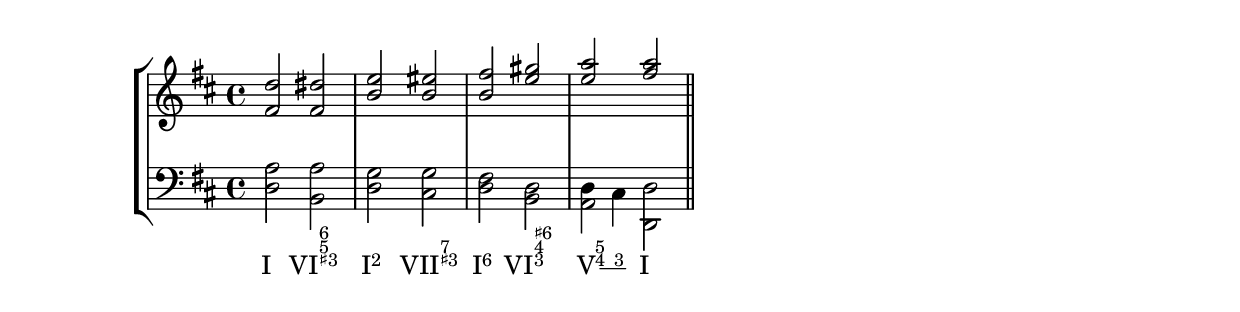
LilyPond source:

% cadenca.ly ::- a lilypond encoded cadence for demonstrating some
% capabilities of harmonyli.ly, a LilyPond library for integrating
% functional harmony analysis symbols into a score
%
% (c) 2019  Karsten Reincke (Frankfurt/Germany)
%
% This file is licensed under CC-BY-SA 4.0 international
% for details see https://creativecommons.org/licenses/by-sa/4.0/

\version "2.18.2"

\header { tagline = "" }
% harmonyli.ly :- a library for inserting Functional Harmony Analysis Symbols 
% into musical scores encoded in and created by LilyPOnd
%
% Copyright (c) 2019 Karsten Reincke, Frankfurt, Hans Blum
%
% This file is distributed either under the terms of the MIT license or under 
% the terms of the GPLv3 license. Feel free to choose the distribution method 
% you prefer by deleting the unsuitable licensing statement (Don't delete both): 
%
% (a) If you want to use it under the terms of the MIT license erase the 
%     following GPLv3 licensing statement:
% (b) If you want to use harmonyli.ly under the terms of the GPLv2 license
%      erase the following MIT license text
%
% GPLv3-Licensing Statement
% -------------------------

% This program is free software: you can redistribute it and/or modify
% it under the terms of the GNU General Public License as published by
% the Free Software Foundation, either version 3 of the License, or
% (at your option) any later version.

% This program is distributed in the hope that it will be useful,
% but WITHOUT ANY WARRANTY; without even the implied warranty of
% MERCHANTABILITY or FITNESS FOR A PARTICULAR PURPOSE.  See the
% GNU General Public License for more details.

% You should have received a copy of the GNU General Public License
% along with this program.  If not, see <https://www.gnu.org/licenses/>.

% MIT-License and Licensing Statement
% --------------------------------------
% Copyright 2019 Karsten Reincke, Frankfurt

% Permission is hereby granted, free of charge, to any person 
% obtaining a copy of this software and associated documentation 
% files (the "Software"), to deal in the Software without 
% restriction, including without limitation the rights to use, 
% copy, modify, merge, publish, distribute, sublicense, and/or sell 
% copies of the Software, and to permit persons to whom the 
% Software is furnished to do so, subject to the following conditions:

% The above copyright notice and this permission notice shall be 
% included in all copies or substantial portions of the Software.

% THE SOFTWARE IS PROVIDED "AS IS", WITHOUT WARRANTY OF ANY KIND, 
% EXPRESS OR IMPLIED, INCLUDING BUT NOT LIMITED TO THE WARRANTIES 
% OF MERCHANTABILITY, FITNESS FOR A PARTICULAR PURPOSE AND 
% NONINFRINGEMENT. IN NO EVENT SHALL THE AUTHORS OR COPYRIGHT 
% HOLDERS BE LIABLE FOR ANY CLAIM, DAMAGES OR OTHER LIABILITY, 
% WHETHER IN AN ACTION OF CONTRACT, TORT OR OTHERWISE, ARISING 
% FROM, OUT OF OR IN CONNECTION WITH THE SOFTWARE OR THE USE 
% OR OTHER DEALINGS IN THE SOFTWARE.
%
% Some Compliance Hints: 
% ----------------------
% (A) MIT Usage
% -------------
% (1) For using harmonyli.ly compliantly it is sufficient if the
% MIT license text is part of this file.
% (2) For modifying harmonyli.ly compliantly or for using part of
% it, it is sufficient if the MIT license text is included in 
% all copies or substantial portions
% (3) Under the terms of the MIT license you may use harmonyli.ly
% as part of your overarching work and you may distribute this
% overarching complex as whole under any license you want. But
% you may not erase the MIT license text in this file or in
% all derived files - just as the MIT license requires:
%
% The above copyright notice and this permission notice shall be 
% included in all copies or substantial portions of the Software.
%
% (B) GPLv3 Usage
% ---------------
% If you prefer to distribute harmonyli.ly under the terms of the
% GPLv3, then you have to fulfill all requirements of the GPLv3,
% especially those of §4 and §5 (strong copyleft effect and so on)
% and those of §6 (Conveying Non-Source Forms)
%
%%%%%%%%%%%%%%%%%%%%%%%%%%%%%%%%%%%%%%%%%%%%%%%%%%%%%%%%%%%%%%%%%%%%

% Reference to groundwork
% -----------------------
% harmonyli.ly heavily uses ideas and code of Klaus Blum's groundwork which has 
% been published in the 'Lilypond Snippet Repository':
% -> http://lsr.di.unimi.it/LSR/Item?id=967
%
% In a mail from Nov. the 4th 2019 Klaus Blum explicitly approved that he 
% a) distributes his code under the terms of the (American) public domain 
% b) agrees to use his file as groundwork for harmonyli.ly
% c) to distribute the result under the terms of of a dual-license: the user 
%    shall be enabled to choose whether he wants to use it under the terms
%   of the GPLv3 or the MIT
%
% Just as Klaus Blum's groundwork, also harmonyli.ly uses some explanations of 
% Neil Puttock by which he described the use text span engraver.
% -> http://www.mail-archive.com/lilypond-user%40gnu.org/msg60732.html
%%%%%%%%%%%%%%%%%%%%%%%%%%%%%%%%%%%%%%%%%%%%%%%%%%%%%%%%%%%%%%%%%%%%

\version "2.18.2"

%%%%%%%%%%%%%%%%%%%%%%%%%%%%%%%%%%%%%%%%%%%%%%%%%%%%%%%%%%%%%%%%%%%%%%
% Definition using the EBNF to formally describe the structure of a
% Functional Harmony Analysis Symbol ( = part of the functional harmony theory)
% 
% FHAS ::= {x},(cRS|RS),{DV} { BN }, { SN }, {AN, {AN, {AN, {AN, {AN}}}}}, {CT} {FS}
%
% cRS ::= RS,DV /* not separated by a blank */
%
%  RS ::= 'T' | 't' | 'S' | 's' | 'SS' | 'D' | 'd' | 'DD' 
%
%  DV ::= 'p' | 'P' | 'g' | 'G' | 
%
%   x ::= 'x' /* cross thought the RS */ 
%
%  BN ::= '1', ... ,'7'
%  SN ::= AN
%  AN ::= '1', ... ,'12'
%  CT ::= 'c', 'cis', ... 'h' | cRS
%
% Note: this is a syntactical definition. There is a semantical restriction
% which cannot easily be expressed by a context free grammar. The condition
% is 'AN1 < AN2 < AN3 < AN4 < AN5'. Therefore we only use the symbol AN
%
% Note: This definition also allows to express some a bit esoteric analyze 
% results like (Double Dominant or Double Sub dominant or Tonika,... relative
% counter relative) without no root tone / note. It depends on the context
% (and the viewpoint of the analyzer), which of them are semantically adequate.  
%%%%%%%%%%%%%%%%%%%%%%%%%%%%%%%%%%%%%%%%%%%%%%%%%%%%%%%%%%%%%%%%%%%%%%%%%%%

%%%%%%%%%%%%%%%%%%%%%%%%%%%%%%%%%%%%%%%%%%%%%%%%%%%%%%%%%%%%%%%%%%%%%%%%%%%
% Some implementation details:
% We refer to the parts of a RFS by the following identifiers:
%
%                                                        5 added note number = e | e5
%                                                        4 added note number = d | d4
%                                                        3 added note number = c | c3
%                           Sopran-Note-Number = S | SN  2 added note number = b | b2
%  fillstring = fsr | FSr   Riemann-Symbol = RS          1 added note number = a | a1  fillstring = fsr | FSr
%                           Bass-Note-Number = B | BN
% 
%
% This harmonyli.ly offers 3 interfaces:
%
% A) The basic method of harmonyli.ly is 'rfs' (riemann functional symbol). It 
% expects all elements of an RFS at a specific position and none of them may be 
% forgotten. If any of elements shall not be used, then the respective argument 
% must contain a "".
%
% Advantage: The analyzer gets the complete freedom to create his own version.
% Disadvantage: He must respect all details for not getting surprising results
% 
% B) The core method of harmonyli.ly is the method 'RFS'. It takes the naked 
% Riemann Symbol (like T, Tp, S, D, ...) and a list of pairs using the values of 
% BNoteKey, SNoteKey, ... as keys and as value any string / markup the user 
% wants to insert into the Riemann Function Symbol
%
% On this level, there exist 4 variants:
%   a) the method RFS - as described above
%   b) the method dRFS :- doubling the root RS symbol
%   c) the method xRFS :- crossing out the root RS symbol
%   d) the method xdRFS :- crossing out the doubled root RS symbol 
%
% Advantage: The analyzer may ignore the key value pairs he do not need.
% Disadvantage: He must know / respect the syntax of an association list
%
% C) Finally harmonyli.ly offers some often used instantiations of RFS
% as prepared functions
%
% Advantage: It is simple to insert such fixed RFS.
% Disadvantage: Not all RFS are delivered as fixed RFS
%%%%%%%%%%%%%%%%%%%%%%%%%%%%%%%%%%%%%%%%%%%%%%%%%%%%%%%%%%%%%%%%%%%%%%%%%%%%




%%%%%%%%%%%%%%%%%%%%%%%%%%%%%%%%%%%%%%%%%%%%%%%%%%%%%%%%%%%%%%%%%%%%%%%%%%
%
% About some special features
%
% (1) intermediary dominant and intermediary sections
% -----------------------------------------------
% Sometimes, the musicologist wants to express that in an intermediary section
% all chords function with respect to an intermediary harmonical focus instead
% being described with respect to the basic tone. 
% 
% The most simple example for such an intermediary section is the 'intermediary 
% dominant' (in German: 'Zwischendominante): It is not the dominant of the (
% keynote) tonic, but the dominant of the following chord.

% Moreover, sometimes the chord to which an intermediary section is refered
% does not close the section but is replaced by a functional equivalent. A
% famous example is the 'deceptive cadence' as closure of such an intermediary
% section.

% Hence, sometimes the musicologist does not only want to express that he reads
% a succession of chords as an intermediary section, he also want to explicitly
% name the assumed harmonical focus.

% For that purpose harmonyli.ly offers rows of intermediary chords:
%
% IntermediarySection ::- 'initIntermediaryArea' RFS+ closingRFS
%                 RFS ::- /* see above */
%          closingRFS ::- RFS with special parameter 'Context'
%
%
% (2) ZoomAnalyses
% ----------------
%
% In theoretical harmonical analyses often each analysis symbol refers to one 
% chord. In practical harmoncal analyses the analysis symbols refer to rows of 
% tones which are treated as passing notes.

% But sometimes, the musicologist does not want to ignore some shorter notes.
% Instead of this, he wants to increase the granularity of his symbols by
% integrating such 'detail notes' into his symbol. He wants to zoom into the
% the score.
%
% The most known example is the suspended chord as for example
%   6>5
%   4>3
%  D 
%
% For enabling musicologists to express such details, harmonyli.ly offers
% ZoomAreas. ZoomAreas use one pure Riemann Symbol for all chords, and the
% differences of the cords are described by numbers referring to the base tone
% of the chord
%
% ZoomArea ::- 
%     'initZoomArea' 
%     'setZoomRoot' 
%     'openZoomArea'
%     'setZoomSuccessor'+
%     'closeZoomArea'
%%%%%%%%%%%%%%%%%%%%%%%%%%%%%%%%%%%%%%%%%%%%%%%%%%%%%%%%%%%%%%%%%%%%%%%%%%%%%


% harmonyli.ly config area

% ImInfix

#(define imInfix "")


% ---------------------------------------------------------------------
% Harmonyli Interface No 1: The basic method for inserting all manually
% ---------------------------------------------------------------------

 
#(define-markup-command (fhas layout props RS SN BN aN bN cN dN eN CT fstl fstr)
  (markup? markup? markup? markup? markup? markup? markup? markup? markup? markup? markup?)
  (let* ((lCT (string-append "[" CT "]")))
    (if (equal? CT "")(set! lCT ""))
    (interpret-markup layout props
     #{
       \markup{
         \concat {
           $fstl
           \override #'(baseline-skip . 1.4)
           \center-column {
             \override #`(direction . ,UP)
             \override #'(baseline-skip . 2.0)
             \dir-column {
               \halign #CENTER
                \concat { $RS \tiny {  $lCT  } }
               \tiny
               \halign #CENTER
               $SN
             }
             \tiny
             $BN
           }
           \tiny
           \override #`(direction . ,UP)
           \override #'(baseline-skip . 0.8)
           \dir-column {
             " "
             {
               \override #`(direction . ,UP)
               \override #'(baseline-skip . 1.3)
               \dir-column { $aN  $bN $cN $dN $eN }
             }
           }
           $fstr
         }
       }
     #}
 )))
 

#(define-markup-command 
  (flosx layout props 
    RSl SNl BNl aNl bNl cNl dNl eNl CTl fstll fstrl
    RSr SNr BNr aNr bNr cNr dNr eNr CTr fstlr fstrr
    )
  ( markup? markup? markup? markup? markup? markup? markup? markup? markup?
    markup? markup? markup? markup? markup? markup? markup? markup? markup?
    markup? markup? markup? markup?
  )

    (interpret-markup layout props
     #{
        \markup{
          \box
          \concat {
            \fhas #RSl #SNl #BNl #aNl #bNl #cNl #dNl #eNl #CTl $fstll $fstrl
            " ⇨ "
            \fhas #RSr #SNr #BNr #aNr #bNr #cNr #dNr #eNr #CTr $fstlr $fstrr
          }      
        }
     #}
 ))
 
% ------------------------------------------------------------------------------
% Harmonyli Interface No 2.A: The core method for inserting only relevant values
% ------------------------------------------------------------------------------

#(define BNoteKey "B")
#(define SNoteKey "S")
#(define aNoteKey "a")
#(define bNoteKey "b")
#(define cNoteKey "c")
#(define dNoteKey "d")
#(define eNoteKey "e")
% LÖSCHEN DEPRECATED
% #(define fsKey "f")
% LÖSCHEN DEPRECATED
#(define fsKeyL "fl")
#(define fsKeyR "fr")

#(define RsSpec "T")
#(define RsCont "C")

#(define NBNoteKey "nB")
#(define NSNoteKey "nS")
#(define NaNoteKey "na")
#(define NbNoteKey "nb")
#(define NcNoteKey "nc")
#(define NdNoteKey "nd")
#(define NeNoteKey "ne")
#(define NRsSpec "nT")
#(define NRsCont "nC")
#(define NfsKeyL "nfl")
#(define NfsKeyR "nfr")

#(define BNoteDValue "")
#(define SNoteDValue "")
#(define aNoteDValue "")
#(define bNoteDValue "")
#(define cNoteDValue "")
#(define dNoteDValue "")
#(define eNoteDValue "")
#(define fsDValue "") 
#(define RsSpecDValue "")
#(define RsContDValue "")

% The RS can be crossed out and or doubled To express the combinations
% we invent a parameter RS taking the values [ n (normal) | x | d | xd ]
% x

% evaluating the arguments:
% gets the associatedList and the key of the wanted RFS element
% if any pair in the list contains the key, it returns the value
% defined in the pair, otherwise it returns the default value
#(define (assign keyValue assocList defaultValue)
  (string? list?)
  (let* ((localPair (assoc keyValue assocList)))
    (if localPair (cdr localPair) defaultValue)
  )
)

% INTERFACE 2.A
% returns the Riemann Function Symbol as markup
#(define-markup-command (setFHAS layout props RS AL)
  (markup? list?)
  (let*
    ( 
      (lRS (assign RsSpec AL RsSpecDValue ))
      (lBN (assign BNoteKey AL BNoteDValue))
      (lSN (assign SNoteKey AL SNoteDValue))
      (laN (assign aNoteKey AL aNoteDValue))
      (lbN (assign bNoteKey AL bNoteDValue))
      (lcN (assign cNoteKey AL cNoteDValue))
      (ldN (assign dNoteKey AL dNoteDValue))
      (leN (assign eNoteKey AL eNoteDValue))
      (lCT (assign RsCont AL RsContDValue))
      (lFSl (assign fsKeyL AL fsDValue))
      (lFSr (assign fsKeyR AL fsDValue))
    )
  
    (interpret-markup layout props
      (cond
        ( (equal? lRS "d")
          #{
             \markup \fhas \double #RS #lSN #lBN  #laN #lbN #lcN #ldN #leN #lCT #lFSl #lFSr 
          #}
        )
        ( (equal? lRS "x")
          #{
             \markup \fhas \crossout #RS #lSN #lBN  #laN #lbN #lcN #ldN #leN #lCT #lFSl #lFSr
          #}
        )
        ( (equal? lRS "xd")
          #{
             \markup \fhas \crossout \double #RS #lSN #lBN  #laN #lbN #lcN #ldN #leN #lCT #lFSl #lFSr
          #}
        )
        ( (equal? lRS "dx")
          #{
             \markup \fhas \crossout \double #RS #lSN #lBN  #laN #lbN #lcN #ldN #leN #lCT #lFSl #lFSr
          #}
        )
        ( else
          #{
             \markup \fhas #RS #lSN #lBN  #laN #lbN #lcN #ldN #leN #lCT #lFSl #lFSr
          #}
        )
      )
    )
   )
 )

% INTERFACE 2.A
% returns the Riemann Function Symbol as markup
#(define-markup-command (setFLAS layout props RSl RSr AL)
  (markup? markup? list?)
  (let*
    ( (lBNl (assign BNoteKey AL BNoteDValue))
      (lSNl (assign SNoteKey AL SNoteDValue))
      (laNl (assign aNoteKey AL aNoteDValue))
      (lbNl (assign bNoteKey AL bNoteDValue))
      (lcNl (assign cNoteKey AL cNoteDValue))
      (ldNl (assign dNoteKey AL dNoteDValue))
      (leNl (assign eNoteKey AL eNoteDValue))
      (lRSl (assign RsSpec AL RsSpecDValue ))
      (lCTl (assign RsCont AL RsContDValue)) 
      (lFSll (assign fsKeyL AL fsDValue))
      (lFSrl (assign fsKeyR AL fsDValue))
           
      (lBNr (assign NBNoteKey AL BNoteDValue))
      (lSNr (assign NSNoteKey AL SNoteDValue))
      (laNr (assign NaNoteKey AL aNoteDValue))
      (lbNr (assign NbNoteKey AL bNoteDValue))
      (lcNr (assign NcNoteKey AL cNoteDValue))
      (ldNr (assign NdNoteKey AL dNoteDValue))
      (leNr (assign NeNoteKey AL eNoteDValue))
      (lRSr (assign NRsSpec AL RsSpecDValue ))
      (lCTr (assign NRsCont AL RsContDValue))      
      (lFSlr (assign NfsKeyL AL fsDValue))
      (lFSrr (assign NfsKeyR AL fsDValue))
    )
  
    (interpret-markup layout props
      (cond
        ;; ---------- combinations with left double
        ( (and (equal? lRSl "d") (equal? lRSr "d"))
          #{
             \markup \flosx 
                \double #RSl #lSNl #lBNl  #laNl #lbNl #lcNl #ldNl #leNl #lCTl #lFSll #lFSrl
                \double #RSr #lSNr #lBNr  #laNr #lbNr #lcNr #ldNr #leNr #lCTr #lFSlr #lFSrr
          #}
        )
        ( (and (equal? lRSl "d") (equal? lRSr "x"))
          #{
             \markup \flosx   
                \double #RSl #lSNl #lBNl  #laNl #lbNl #lcNl #ldNl #leNl #lCTl #lFSll #lFSrl
                \crossout #RSr #lSNr #lBNr  #laNr #lbNr #lcNr #ldNr #leNr #lCTr #lFSlr #lFSrr             
          #}
        )
         ( (and (equal? lRSl "d") (equal? lRSr "dx"))
          #{
             \markup \flosx   
                \double #RSl #lSNl #lBNl  #laNl #lbNl #lcNl #ldNl #leNl #lCTl #lFSll #lFSrl
                \crossout \double #RSr #lSNr #lBNr  #laNr #lbNr #lcNr #ldNr #leNr #lCTr #lFSlr #lFSrr             
          #}
        )
         ( (and (equal? lRSl "d") (equal? lRSr "xd"))
          #{
             \markup \flosx  
                \double #RSl #lSNl #lBNl  #laNl #lbNl #lcNl #ldNl #leNl #lCTl #lFSll #lFSrl
                \crossout \double #RSr #lSNr #lBNr  #laNr #lbNr #lcNr #ldNr #leNr #lCTr #lFSlr #lFSrr             
          #}
        )
        ( (and (equal? lRSl "d") (equal? lRSr ""))
          #{
             \markup \flosx  
                \double #RSl #lSNl #lBNl  #laNl #lbNl #lcNl #ldNl #leNl #lCTl #lFSll #lFSrl
                #RSr #lSNr #lBNr  #laNr #lbNr #lcNr #ldNr #leNr #lCTr #lFSlr #lFSrr             
          #}
        )
        ;; ---------- combinations with left crossout
        ( (and (equal? lRSl "x") (equal? lRSr "d"))
          #{
             \markup \flosx  
                \crossout #RSl #lSNl #lBNl  #laNl #lbNl #lcNl #ldNl #leNl #lCTl #lFSll #lFSrl
                \double #RSr #lSNr #lBNr  #laNr #lbNr #lcNr #ldNr #leNr #lCTr #lFSlr #lFSrr             
          #}
        )
        ( (and (equal? lRSl "x") (equal? lRSr "x"))
          #{
             \markup \flosx  
                \crossout #RSl #lSNl #lBNl  #laNl #lbNl #lcNl #ldNl #leNl #lCTl #lFSll #lFSrl
                \crossout #RSr #lSNr #lBNr  #laNr #lbNr #lcNr #ldNr #leNr #lCTr #lFSlr #lFSrr             
          #}
        )
         ( (and (equal? lRSl "x") (equal? lRSr "dx"))
          #{
             \markup \flosx  
                \crossout #RSl #lSNl #lBNl  #laNl #lbNl #lcNl #ldNl #leNl #lCTl #lFSll #lFSrl
                \crossout \double #RSr #lSNr #lBNr  #laNr #lbNr #lcNr #ldNr #leNr #lCTr #lFSlr #lFSrr             
          #}
        )
         ( (and (equal? lRSl "x") (equal? lRSr "xd"))
          #{
             \markup \flosx  
                \crossout #RSl #lSNl #lBNl  #laNl #lbNl #lcNl #ldNl #leNl #lCTl #lFSll #lFSrl
                \crossout \double #RSr #lSNr #lBNr  #laNr #lbNr #lcNr #ldNr #leNr #lCTr #lFSlr #lFSrr             
          #}
        )
        ( (and (equal? lRSl "x") (equal? lRSr ""))
          #{
             \markup \flosx  
                \crossout #RSl #lSNl #lBNl  #laNl #lbNl #lcNl #ldNl #leNl #lCTl #lFSll #lFSrl
                #RSr #lSNr #lBNr  #laNr #lbNr #lcNr #ldNr #leNr #lCTr #lFSlr #lFSrr             
          #}
        )
        ;; ---------- combinations with left crossout double (dx)
        ( (and (equal? lRSl "dx") (equal? lRSr "d"))
          #{
             \markup \flosx  
                \crossout \double #RSl #lSNl #lBNl  #laNl #lbNl #lcNl #ldNl #leNl #lCTl #lFSll #lFSrl
                \double #RSr #lSNr #lBNr  #laNr #lbNr #lcNr #ldNr #leNr #lCTr #lFSlr #lFSrr             
          #}
        )
        ( (and (equal? lRSl "dx") (equal? lRSr "x"))
          #{
             \markup \flosx  
                \crossout \double #RSl #lSNl #lBNl  #laNl #lbNl #lcNl #ldNl #leNl #lCTl #lFSll #lFSrl
                \crossout #RSr #lSNr #lBNr  #laNr #lbNr #lcNr #ldNr #leNr #lCTr #lFSlr #lFSrr             
          #}
        )
         ( (and (equal? lRSl "dx") (equal? lRSr "dx"))
          #{
             \markup \flosx  
                \crossout \double #RSl #lSNl #lBNl  #laNl #lbNl #lcNl #ldNl #leNl #lCTl #lFSll #lFSrl
                \crossout \double #RSr #lSNr #lBNr  #laNr #lbNr #lcNr #ldNr #leNr #lCTr #lFSlr #lFSrr             
          #}
        )
         ( (and (equal? lRSl "dx") (equal? lRSr "xd"))
          #{
             \markup \flosx  
                \crossout \double #RSl #lSNl #lBNl  #laNl #lbNl #lcNl #ldNl #leNl #lCTl #lFSll #lFSrl
                \crossout \double #RSr #lSNr #lBNr  #laNr #lbNr #lcNr #ldNr #leNr #lCTr #lFSlr #lFSrr             
          #}
        )
        ( (and (equal? lRSl "dx") (equal? lRSr ""))
          #{
             \markup \flosx  
                \crossout \double #RSl #lSNl #lBNl  #laNl #lbNl #lcNl #ldNl #leNl #lCTl #lFSll #lFSrl
                #RSr #lSNr #lBNr  #laNr #lbNr #lcNr #ldNr #leNr #lCTr #lFSlr #lFSrr             
          #}
        )
        ;; ---------- combinations with left crossout double (xd)
        ( (and (equal? lRSl "xd") (equal? lRSr "d"))
          #{
             \markup \flosx  
                \crossout \double #RSl #lSNl #lBNl  #laNl #lbNl #lcNl #ldNl #leNl #lCTl #lFSll #lFSrl
                \double #RSr #lSNr #lBNr  #laNr #lbNr #lcNr #ldNr #leNr #lCTr #lFSlr #lFSrr             
          #}
        )
        ( (and (equal? lRSl "xd") (equal? lRSr "x"))
          #{
             \markup \flosx  
                \crossout \double #RSl #lSNl #lBNl  #laNl #lbNl #lcNl #ldNl #leNl #lCTl #lFSll #lFSrl
                \crossout #RSr #lSNr #lBNr  #laNr #lbNr #lcNr #ldNr #leNr #lCTr #lFSlr #lFSrr             
          #}
        )
         ( (and (equal? lRSl "xd") (equal? lRSr "dx"))
          #{
             \markup \flosx  
                \crossout \double #RSl #lSNl #lBNl  #laNl #lbNl #lcNl #ldNl #leNl #lCTl #lFSll #lFSrl
                \crossout \double #RSr #lSNr #lBNr  #laNr #lbNr #lcNr #ldNr #leNr #lCTr #lFSlr #lFSrr             
          #}
        )
         ( (and (equal? lRSl "xd") (equal? lRSr "xd"))
          #{
             \markup \flosx  
                \crossout \double #RSl #lSNl #lBNl  #laNl #lbNl #lcNl #ldNl #leNl #lCTl #lFSll #lFSrl
                \crossout \double #RSr #lSNr #lBNr  #laNr #lbNr #lcNr #ldNr #leNr #lCTr #lFSlr #lFSrr             
          #}
        )
        ( (and (equal? lRSl "xd") (equal? lRSr ""))
          #{
             \markup \flosx  
                \crossout \double #RSl #lSNl #lBNl  #laNl #lbNl #lcNl #ldNl #leNl #lCTl #lFSll #lFSrl
                #RSr #lSNr #lBNr  #laNr #lbNr #lcNr #ldNr #leNr #lCTr #lFSlr #lFSrr             
          #}
        )
        ;; ---------- combinations with left pure
        ( (and (equal? lRSl "") (equal? lRSr "d"))
          #{
             \markup \flosx  
                #RSl #lSNl #lBNl  #laNl #lbNl #lcNl #ldNl #leNl #lCTl #lFSll #lFSrl
                \double #RSr #lSNr #lBNr  #laNr #lbNr #lcNr #ldNr #leNr #lCTr #lFSlr #lFSrr             
          #}
        )
        ( (and (equal? lRSl "") (equal? lRSr "x"))
          #{
             \markup \flosx  
                #RSl #lSNl #lBNl  #laNl #lbNl #lcNl #ldNl #leNl #lCTl #lFSll #lFSrl
                \crossout #RSr #lSNr #lBNr  #laNr #lbNr #lcNr #ldNr #leNr #lCTr #lFSlr #lFSrr             
          #}
        )
         ( (and (equal? lRSl "") (equal? lRSr "dx"))
          #{
             \markup \flosx  
                #RSl #lSNl #lBNl  #laNl #lbNl #lcNl #ldNl #leNl #lCTl #lFSll #lFSrl
                \crossout \double #RSr #lSNr #lBNr  #laNr #lbNr #lcNr #ldNr #leNr #lCTr #lFSlr #lFSrr             
          #}
        )
         ( (and (equal? lRSl "") (equal? lRSr "xd"))
          #{
             \markup \flosx  
                #RSl #lSNl #lBNl  #laNl #lbNl #lcNl #ldNl #leNl #lCTl #lFSll #lFSrl
                \crossout \double #RSr #lSNr #lBNr  #laNr #lbNr #lcNr #ldNr #leNr #lCTr #lFSlr #lFSrr             
          #}
        )

        ( else
          #{
             \markup \flosx 
                #RSl #lSNl #lBNl  #laNl #lbNl #lcNl #ldNl #leNl #lCTl #lFSll #lFSrl
                #RSr #lSNr #lBNr  #laNr #lbNr #lcNr #ldNr #leNr #lCTr #lFSlr #lFSrr             
         #}
        )
      )
    )
   )
 )

% ------------------------------------------------------------------------------
% Harmonyli Interface No 2.B: Functions to use intermediary areas
% ------------------------------------------------------------------------------

% returns the Riemann Function Symbol as markup
#(define-markup-command (setImArea layout props RS AL)
  (markup? list?)
  (let*
    ( (lBN (assign BNoteKey AL BNoteDValue))
      (lSN (assign SNoteKey AL SNoteDValue))
      (laN (assign aNoteKey AL aNoteDValue))
      (lbN (assign bNoteKey AL bNoteDValue))
      (lcN (assign cNoteKey AL cNoteDValue))
      (ldN (assign dNoteKey AL dNoteDValue))
      (leN (assign eNoteKey AL eNoteDValue))
      (lRS (assign RsSpec AL RsSpecDValue ))
      (lCT (assign RsCont AL RsContDValue))
      (lFSl (assign fsKeyL AL fsDValue))
      (lFSr (assign fsKeyR AL fsDValue))
    )
    (set! lFSl (string-append lFSl "(" imInfix  ))
    (set! lFSr (string-append imInfix  ")" lFSr ))
    (interpret-markup layout props
      (cond
        ( (equal? lRS "d")
          #{
             \markup \fhas \double #RS #lSN #lBN  #laN #lbN #lcN #ldN #leN #lCT #lFSl #lFSr
          #}
        )
        ( (equal? lRS "x")
          #{
             \markup \fhas \crossout #RS #lSN #lBN  #laN #lbN #lcN #ldN #leN #lCT #lFSl #lFSr
          #}
        )
        ( (equal? lRS "xd")
          #{
             \markup \fhas \crossout \double #RS #lSN #lBN  #laN #lbN #lcN #ldN #leN #lCT #lFSl #lFSr
          #}
        )
        ( (equal? lRS "dx")
          #{
             \markup \fhas \crossout \double #RS #lSN #lBN  #laN #lbN #lcN #ldN #leN #lCT #lFSl #lFSr
          #}
        )
        ( else
          #{
             \markup \fhas #RS #lSN #lBN  #laN #lbN #lcN #ldN #leN #lCT #lFSl #lFSr
          #}
        )
      )
    )
   )
 )

% returns the Riemann Function Symbol as markup
#(define-markup-command (openImArea layout props RS AL)
  (markup? list?)
  (let*
    ( (lBN (assign BNoteKey AL BNoteDValue))
      (lSN (assign SNoteKey AL SNoteDValue))
      (laN (assign aNoteKey AL aNoteDValue))
      (lbN (assign bNoteKey AL bNoteDValue))
      (lcN (assign cNoteKey AL cNoteDValue))
      (ldN (assign dNoteKey AL dNoteDValue))
      (leN (assign eNoteKey AL eNoteDValue))
      (lRS (assign RsSpec AL RsSpecDValue ))
      (lCT (assign RsCont AL RsContDValue))
      (lFSl (assign fsKeyL AL fsDValue))
      (lFSr (assign fsKeyR AL fsDValue))
    )
    (set! lFSl (string-append lFSl "(" imInfix ))
    (interpret-markup layout props
      (cond
        ( (equal? lRS "d")
          #{
             \markup \fhas \double #RS #lSN #lBN  #laN #lbN #lcN #ldN #leN #lCT #lFSl #lFSr
          #}
        )
        ( (equal? lRS "x")
          #{
             \markup \fhas \crossout #RS #lSN #lBN  #laN #lbN #lcN #ldN #leN #lCT #lFSl #lFSr
          #}
        )
        ( (equal? lRS "xd")
          #{
             \markup \fhas \crossout \double #RS #lSN #lBN  #laN #lbN #lcN #ldN #leN #lCT #lFSl #lFSr
          #}
        )
        ( (equal? lRS "dx")
          #{
             \markup \fhas \crossout \double #RS #lSN #lBN  #laN #lbN #lcN #ldN #leN #lCT #lFSl #lFSr
          #}
        )
        ( else
          #{
             \markup \fhas #RS #lSN #lBN  #laN #lbN #lcN #ldN #leN #lCT #lFSl #lFSr
          #}
        )
      )
    )
   )
 )

% returns the Riemann Function Symbol as markup
#(define-markup-command (closeImArea layout props RS AL)
  (markup? list?)
  (let*
    ( (lBN (assign BNoteKey AL BNoteDValue))
      (lSN (assign SNoteKey AL SNoteDValue))
      (laN (assign aNoteKey AL aNoteDValue))
      (lbN (assign bNoteKey AL bNoteDValue))
      (lcN (assign cNoteKey AL cNoteDValue))
      (ldN (assign dNoteKey AL dNoteDValue))
      (leN (assign eNoteKey AL eNoteDValue))
      (lRS (assign RsSpec AL RsSpecDValue ))
      (lCT (assign RsCont AL RsContDValue))
      (lFSl (assign fsKeyL AL fsDValue))
      (lFSr (assign fsKeyR AL fsDValue))
    )
    (set! lFSr (string-append imInfix ")" lFSr ))
    (interpret-markup layout props
      (cond
        ( (equal? lRS "d")
          #{
             \markup \fhas \double #RS #lSN #lBN  #laN #lbN #lcN #ldN #leN #lCT #lFSl #lFSr
          #}
        )
        ( (equal? lRS "x")
          #{
             \markup \fhas \crossout #RS #lSN #lBN  #laN #lbN #lcN #ldN #leN #lCT #lFSl #lFSr
          #}
        )
        ( (equal? lRS "xd")
          #{
             \markup \fhas \crossout \double #RS #lSN #lBN  #laN #lbN #lcN #ldN #leN #lCT #lFSl #lFSr
          #}
        )
        ( (equal? lRS "dx")
          #{
             \markup \fhas \crossout \double #RS #lSN #lBN  #laN #lbN #lcN #ldN #leN #lCT #lFSl #lFSr
          #}
        )
        ( else
          #{
             \markup \fhas #RS #lSN #lBN  #laN #lbN #lcN #ldN #leN #lCT #lFSl #lFSr
          #}
        )
      )
    )
   )
 )

% ------------------------------------------------------------------------------
% Harmonyli Interface No 2.C: Functions to use zoom in analyses
% ------------------------------------------------------------------------------

initTextSpan =
#(define-music-function (parser location fText) (string?)
   #{
     \once \override TextSpanner #'direction = #DOWN
     \once \override TextSpanner #'style = #'line
     \once \override TextSpanner #'outside-staff-priority = ##f
     \once \override TextSpanner #'padding = #-0.6 % sets the distance of the line from the lyrics
     \once \override TextSpanner #'bound-details =
     #`((left . ((Y . 0)
                 (padding . 0)
                 (attach-dir . ,LEFT)))
        (left-broken . ((end-on-note . #t)))
        (right . ((Y . 0)
                  (padding . 0)
                  (attach-dir . ,RIGHT))))
     \once \override TextSpanner.bound-details.left.text = $fText
   #})


#(define-markup-command (initZoomRow layout props RS AL)
  (markup? list?)
  (let*
    ( (lBN (assign BNoteKey AL BNoteDValue))
      (lSN (assign SNoteKey AL SNoteDValue))
      (laN (assign aNoteKey AL aNoteDValue))
      (lbN (assign bNoteKey AL bNoteDValue))
      (lcN (assign cNoteKey AL cNoteDValue))
      (ldN (assign dNoteKey AL dNoteDValue))
      (leN (assign eNoteKey AL eNoteDValue))
      (lRS (assign RsSpec AL RsSpecDValue ))
      (lCT (assign RsCont AL RsContDValue))
      (lFSl (assign fsKeyL AL fsDValue))
      (lFSr (assign fsKeyR AL fsDValue))
    )
 
    (interpret-markup layout props
      (cond
        ( (equal? lRS "d")
          #{
             \markup \fhas \double #RS #lSN #lBN  #laN #lbN #lcN #ldN #leN #lCT #lFSl #lFSr
          #}
        )
        ( (equal? lRS "x")
          #{
             \markup \fhas \crossout #RS #lSN #lBN  #laN #lbN #lcN #ldN #leN #lCT #lFSl #lFSr
          #}
        )
        ( (equal? lRS "xd")
          #{
             \markup \fhas \crossout \double #RS #lSN #lBN  #laN #lbN #lcN #ldN #leN #lCT #lFSl #lFSr
          #}
        )
        ( (equal? lRS "dx")
          #{
             \markup \fhas \crossout \double #RS #lSN #lBN  #laN #lbN #lcN #ldN #leN #lCT #lFSl #lFSr
          #}
        )
        ( else
          #{
             \markup \fhas #RS #lSN #lBN  #laN #lbN #lcN #ldN #leN #lCT #lFSl #lFSr
          #}
        )
      )
    )
   )
 )

#(define-markup-command (initImZoomRow layout props RS AL)
  (markup? list?)
  (let*
    ( 
      (lRS (assign RsSpec AL RsSpecDValue ))    
      (lBN (assign BNoteKey AL BNoteDValue))
      (lSN (assign SNoteKey AL SNoteDValue))
      (laN (assign aNoteKey AL aNoteDValue))
      (lbN (assign bNoteKey AL bNoteDValue))
      (lcN (assign cNoteKey AL cNoteDValue))
      (ldN (assign dNoteKey AL dNoteDValue))
      (leN (assign eNoteKey AL eNoteDValue))
      (lCT (assign RsCont AL RsContDValue))
      (lFSl (assign fsKeyL AL fsDValue))
      (lFSr (assign fsKeyR AL fsDValue))
    )
    (set! lFSl (string-append lFSl "(" imInfix ))
    (interpret-markup layout props
      (cond
        ( (equal? lRS "d")
          #{
             \markup \fhas \double #RS #lSN #lBN  #laN #lbN #lcN #ldN #leN #lCT #lFSl #lFSr
          #}
        )
        ( (equal? lRS "x")
          #{
             \markup \fhas \crossout #RS #lSN #lBN  #laN #lbN #lcN #ldN #leN #lCT #lFSl #lFSr
          #}
        )
        ( (equal? lRS "xd")
          #{
             \markup \fhas \crossout \double #RS #lSN #lBN  #laN #lbN #lcN #ldN #leN #lCT #lFSl #lFSr
          #}
        )
        ( (equal? lRS "dx")
          #{
             \markup \fhas \crossout \double #RS #lSN #lBN  #laN #lbN #lcN #ldN #leN #lCT #lFSl #lFSr
          #}
        )
        ( else
          #{
             \markup \fhas #RS #lSN #lBN  #laN #lbN #lcN #ldN #leN #lCT #lFSl #lFSr
          #}
        )
      )
    )
   )
 )


#(define-markup-command (expZoomRow layout props AL)
  (list?)
  (let*
    ( (laN (assign aNoteKey AL aNoteDValue))
      (lbN (assign bNoteKey AL bNoteDValue))
      (lcN (assign cNoteKey AL cNoteDValue))
      (ldN (assign dNoteKey AL dNoteDValue))
      (leN (assign eNoteKey AL eNoteDValue))
    )
  
    (interpret-markup layout props
     #{
         \markup \fhas "" "" "" #laN #lbN #lcN #ldN #leN "" "" ""
     #}
    )
   )
 )


#(define-markup-command (closeIMZoomRow layout props AL)
  (list?)
  (let*
    ( (laN (assign aNoteKey AL aNoteDValue))
      (lbN (assign bNoteKey AL bNoteDValue))
      (lcN (assign cNoteKey AL cNoteDValue))
      (ldN (assign dNoteKey AL dNoteDValue))
      (leN (assign eNoteKey AL eNoteDValue))
      (lFSr (assign fsKeyR AL fsDValue))
    )
    (set! lFSr (string-append imInfix ")" lFSr) )
    (interpret-markup layout props
      #{ \markup \fhas "" "" ""  #laN #lbN #lcN #ldN #leN "" "" #lFSr #}
    )
   )
 )
% -----------------------------------------------------------------------------
% Harmonyli Interface No 3: Some often used RFS (= instantiation of level 2)
% ------------------------------------------------------------------------------

#(define-markup-command (FHAS layout props rs)
  (markup?)
  (interpret-markup layout props
    #{ \markup \setFHAS #rs #'() #}
   )
 )


#(define-markup-command (FHASth layout props rs)
  (markup?)
  (interpret-markup layout props
    #{ \markup \setFHAS #rs #'(("B"."3") ) #}
   )
 ) 
 

#(define-markup-command (Dsept layout props)
  ()
  (interpret-markup layout props
    #{ \markup \setFHAS "D" #'(("a"."7") ) #}
   )
 )

#(define-markup-command (Dseptnone layout props)
  ()
  (interpret-markup layout props
    #{ \markup \setFHAS "D" #'(("a"."7")("b"."9")) #}
   )
 )
% ---------------------------------------------------------------
%               Extender lines
% The text parameter "fText" will be placed at the left end of the extender.
% It will only consist of some spaces to move the left end a little forward.
% ---------------------------------------------------------------

fExtend =
#(define-music-function (parser location fText) (string?)
   #{
     \once \override TextSpanner #'direction = #DOWN
     \once \override TextSpanner #'style = #'line
     \once \override TextSpanner #'outside-staff-priority = ##f
     \once \override TextSpanner #'padding = #-0.6 % sets the distance of the line from the lyrics
     \once \override TextSpanner #'bound-details =
     #`((left . ((Y . 0)
                 (padding . 0)
                 (attach-dir . ,LEFT)))
        (left-broken . ((end-on-note . #t)))
        (right . ((Y . 0)
                  (padding . 0)
                  (attach-dir . ,RIGHT))))
     \once \override TextSpanner.bound-details.left.text = $fText
   #})

% ---------------------------------------------------------------
% ----- cross out the letter for "shortened dominants" (where base is omitted):
% ---------------------------------------------------------------

#(define-markup-command (crossout layout props letter)
   (markup?)
   (interpret-markup layout props
     #{
       \markup{
         \concat {
           \override #'(baseline-skip . 0.4)
           \left-column {
             $letter
             \with-dimensions #'(-0.0 . 0.0) #'(0 . 0)
             \translate-scaled #'(-0.3 . 0.3)
             \with-dimensions #'(-0.0 . 0.0) #'(0 . 0)
             \draw-line #'(2.3 . 1.8)
           }
         }
       }
     #}))

% ---------------------------------------------------------------
% ----- double-printed letters for double dominant or double subdominant:
% ---------------------------------------------------------------

#(define-markup-command (double layout props letter)
   (markup?)
   (interpret-markup layout props
     #{
       \markup{
         \concat {
           \override #'(baseline-skip . 0.4)
           \left-column {
             $letter
             \with-dimensions #'(-0.4 . 0.6) #'(0 . 0)
             $letter
           }
         }
       }
     #}))

% This is an improved function 'double' which unfortunately
% needs LilyPond 2.19.x
%#(define-markup-command (double layout props letter)
%   (markup?)
%   (interpret-markup layout props
%     #{
%       \markup{
%         \overlay {
%           $letter
%           \translate-scaled #'(0.4 . -0.4)
%           $letter
%         }
%       }
%     #}))

% ---------------------------------------------------------------
% opening round bracket before a chord:
% ---------------------------------------------------------------

openbracket = { \set stanza = \markup {\normal-text \magnify #1.1 " ("} }




  
\score {
  \new StaffGroup {
    \time 4/4
    <<
      \new Staff {
        \relative d' {
          \clef "treble"
          \key d \major  
          \stemUp
         < fis  d'>2    
          < fis  dis'>2   
          < b  e>2        
          < b  eis>2        
          | 
          < b fis'>2  
          < e gis >2 
          < e a >2
          < a fis>2       
          \bar "||"
        }
  
      }
      \new Staff {
        \relative d { 
          \clef "bass"
          \key d \major  
          \stemDown
          < d a'>2                              
          < b a'>2                   
          < d g>2                
          < cis g'>2                                    
          |
          < d fis>2                      
          < b d>2                  
          <<
            { a2   }
            { d4 cis4 }
          >> 
          < d, d'>2       
          \bar "||"
        } 
                % TODO: fstring nicht ausgewertet1
        \addlyrics {
          \markup \setFHAS "I" #'(("fr" . " "))
          \markup \setFHAS "VI" #'(("a" . "♯3")("b" . "5")("c" . "6")("fr" . " "))
          \markup \setFHAS "I" #'(("a" . "2")("fr" . " "))
          \markup \setFHAS "VII" #'(("a" . "♯3")("b" . "7")("fl" . " ")("fr" . " "))
          \markup \setFHAS "I" #'(("a" . "6")("fr" . " ")("fr" . " ")) 
          \markup \setFHAS "VI" #'(("a" . "3")("b" . "4")("c" . "♯6")("fr" . " ")) 
                 
          \initTextSpan "   "
          \markup \initZoomRow "V" #'(("a"."4")("b"."5")("fl" . " ")) 
          \startTextSpan
          \markup \expZoomRow #'(("a"."3")("fr" . " ")) 
          \stopTextSpan
  
          \markup \setFHAS "I" #'(("fr" . " "))
        }   
      }
    >>
  }
  \layout {
    \context {
      \Lyrics
      \consists "Text_spanner_engraver"
    }
  }
  \midi {}
}

